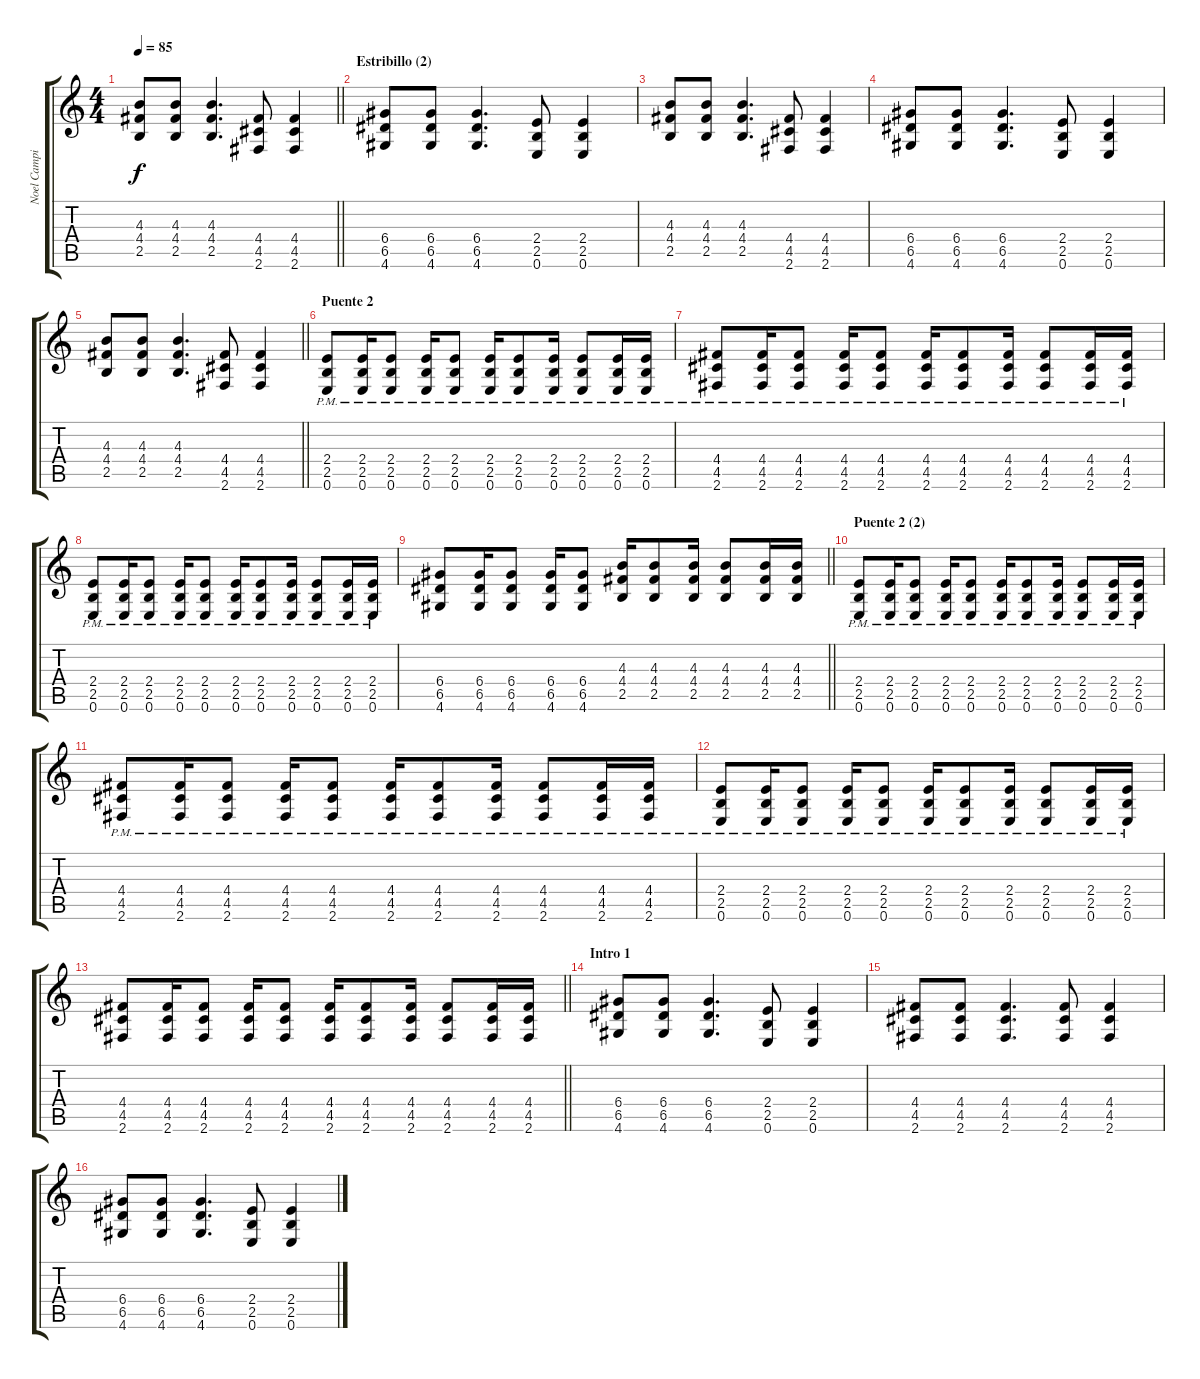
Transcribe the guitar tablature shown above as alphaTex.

\track ("Noel Campillo 1ª Guitarra" "Noel Campi") {instrument acousticguitarsteel}
\staff {score tabs}
\tuning (E4 B3 G3 D3 A2 E2) {hide}
\ts (4 4)
\tempo 85
\clef g2
\barLineRight lightlight
\ks c
(4.3 4.4 2.5).8{dy f} (4.3 4.4 2.5).8 (4.3 4.4 2.5).4{d} (4.4 4.5 2.6).8 (4.4 4.5 2.6).4 |
\section ("" "Estribillo (2)")
(6.4 6.5 4.6).8 (6.4 6.5 4.6).8 (6.4 6.5 4.6).4{d} (2.4 2.5 0.6).8 (2.4 2.5 0.6).4 |
(4.3 4.4 2.5).8 (4.3 4.4 2.5).8 (4.3 4.4 2.5).4{d} (4.4 4.5 2.6).8 (4.4 4.5 2.6).4 |
(6.4 6.5 4.6).8 (6.4 6.5 4.6).8 (6.4 6.5 4.6).4{d} (2.4 2.5 0.6).8 (2.4 2.5 0.6).4 |
\barLineRight lightlight
(4.3 4.4 2.5).8 (4.3 4.4 2.5).8 (4.3 4.4 2.5).4{d} (4.4 4.5 2.6).8 (4.4 4.5 2.6).4 |
\section ("" "Puente 2")
(2.4{pm} 2.5{pm} 0.6{pm}).8 (2.4{pm} 2.5{pm} 0.6{pm}).16 (2.4{pm} 2.5{pm} 0.6{pm}).8 (2.4{pm} 2.5{pm} 0.6{pm}).16 (2.4{pm} 2.5{pm} 0.6{pm}).8 (2.4{pm} 2.5{pm} 0.6{pm}).16 (2.4{pm} 2.5{pm} 0.6{pm}).8 (2.4{pm} 2.5{pm} 0.6{pm}).16 (2.4{pm} 2.5{pm} 0.6{pm}).8 (2.4{pm} 2.5{pm} 0.6{pm}).16 (2.4{pm} 2.5{pm} 0.6{pm}).16 |
(4.4{pm} 4.5{pm} 2.6{pm}).8 (4.4{pm} 4.5{pm} 2.6{pm}).16 (4.4{pm} 4.5{pm} 2.6{pm}).8 (4.4{pm} 4.5{pm} 2.6{pm}).16 (4.4{pm} 4.5{pm} 2.6{pm}).8 (4.4{pm} 4.5{pm} 2.6{pm}).16 (4.4{pm} 4.5{pm} 2.6{pm}).8 (4.4{pm} 4.5{pm} 2.6{pm}).16 (4.4{pm} 4.5{pm} 2.6{pm}).8 (4.4{pm} 4.5{pm} 2.6{pm}).16 (4.4{pm} 4.5{pm} 2.6{pm}).16 |
(2.4{pm} 2.5{pm} 0.6{pm}).8 (2.4{pm} 2.5{pm} 0.6{pm}).16 (2.4{pm} 2.5{pm} 0.6{pm}).8 (2.4{pm} 2.5{pm} 0.6{pm}).16 (2.4{pm} 2.5{pm} 0.6{pm}).8 (2.4{pm} 2.5{pm} 0.6{pm}).16 (2.4{pm} 2.5{pm} 0.6{pm}).8 (2.4{pm} 2.5{pm} 0.6{pm}).16 (2.4{pm} 2.5{pm} 0.6{pm}).8 (2.4{pm} 2.5{pm} 0.6{pm}).16 (2.4{pm} 2.5{pm} 0.6{pm}).16 |
\barLineRight lightlight
(6.4 6.5 4.6).8 (6.4 6.5 4.6).16 (6.4 6.5 4.6).8 (6.4 6.5 4.6).16 (6.4 6.5 4.6).8 (4.3 4.4 2.5).16 (4.3 4.4 2.5).8 (4.3 4.4 2.5).16 (4.3 4.4 2.5).8 (4.3 4.4 2.5).16 (4.3 4.4 2.5).16 |
\section ("" "Puente 2 (2)")
(2.4{pm} 2.5{pm} 0.6{pm}).8 (2.4{pm} 2.5{pm} 0.6{pm}).16 (2.4{pm} 2.5{pm} 0.6{pm}).8 (2.4{pm} 2.5{pm} 0.6{pm}).16 (2.4{pm} 2.5{pm} 0.6{pm}).8 (2.4{pm} 2.5{pm} 0.6{pm}).16 (2.4{pm} 2.5{pm} 0.6{pm}).8 (2.4{pm} 2.5{pm} 0.6{pm}).16 (2.4{pm} 2.5{pm} 0.6{pm}).8 (2.4{pm} 2.5{pm} 0.6{pm}).16 (2.4{pm} 2.5{pm} 0.6{pm}).16 |
(4.4{pm} 4.5{pm} 2.6{pm}).8 (4.4{pm} 4.5{pm} 2.6{pm}).16 (4.4{pm} 4.5{pm} 2.6{pm}).8 (4.4{pm} 4.5{pm} 2.6{pm}).16 (4.4{pm} 4.5{pm} 2.6{pm}).8 (4.4{pm} 4.5{pm} 2.6{pm}).16 (4.4{pm} 4.5{pm} 2.6{pm}).8 (4.4{pm} 4.5{pm} 2.6{pm}).16 (4.4{pm} 4.5{pm} 2.6{pm}).8 (4.4{pm} 4.5{pm} 2.6{pm}).16 (4.4{pm} 4.5{pm} 2.6{pm}).16 |
(2.4{pm} 2.5{pm} 0.6{pm}).8 (2.4{pm} 2.5{pm} 0.6{pm}).16 (2.4{pm} 2.5{pm} 0.6{pm}).8 (2.4{pm} 2.5{pm} 0.6{pm}).16 (2.4{pm} 2.5{pm} 0.6{pm}).8 (2.4{pm} 2.5{pm} 0.6{pm}).16 (2.4{pm} 2.5{pm} 0.6{pm}).8 (2.4{pm} 2.5{pm} 0.6{pm}).16 (2.4{pm} 2.5{pm} 0.6{pm}).8 (2.4{pm} 2.5{pm} 0.6{pm}).16 (2.4{pm} 2.5{pm} 0.6{pm}).16 |
\barLineRight lightlight
(4.4 4.5 2.6).8 (4.4 4.5 2.6).16 (4.4 4.5 2.6).8 (4.4 4.5 2.6).16 (4.4 4.5 2.6).8 (4.4 4.5 2.6).16 (4.4 4.5 2.6).8 (4.4 4.5 2.6).16 (4.4 4.5 2.6).8 (4.4 4.5 2.6).16 (4.4 4.5 2.6).16 |
\section ("" "Intro 1")
(6.4 6.5 4.6).8 (6.4 6.5 4.6).8 (6.4 6.5 4.6).4{d} (2.4 2.5 0.6).8 (2.4 2.5 0.6).4 |
(4.4 4.5 2.6).8 (4.4 4.5 2.6).8 (4.4 4.5 2.6).4{d} (4.4 4.5 2.6).8 (4.4 4.5 2.6).4 |
(6.4 6.5 4.6).8 (6.4 6.5 4.6).8 (6.4 6.5 4.6).4{d} (2.4 2.5 0.6).8 (2.4 2.5 0.6).4
